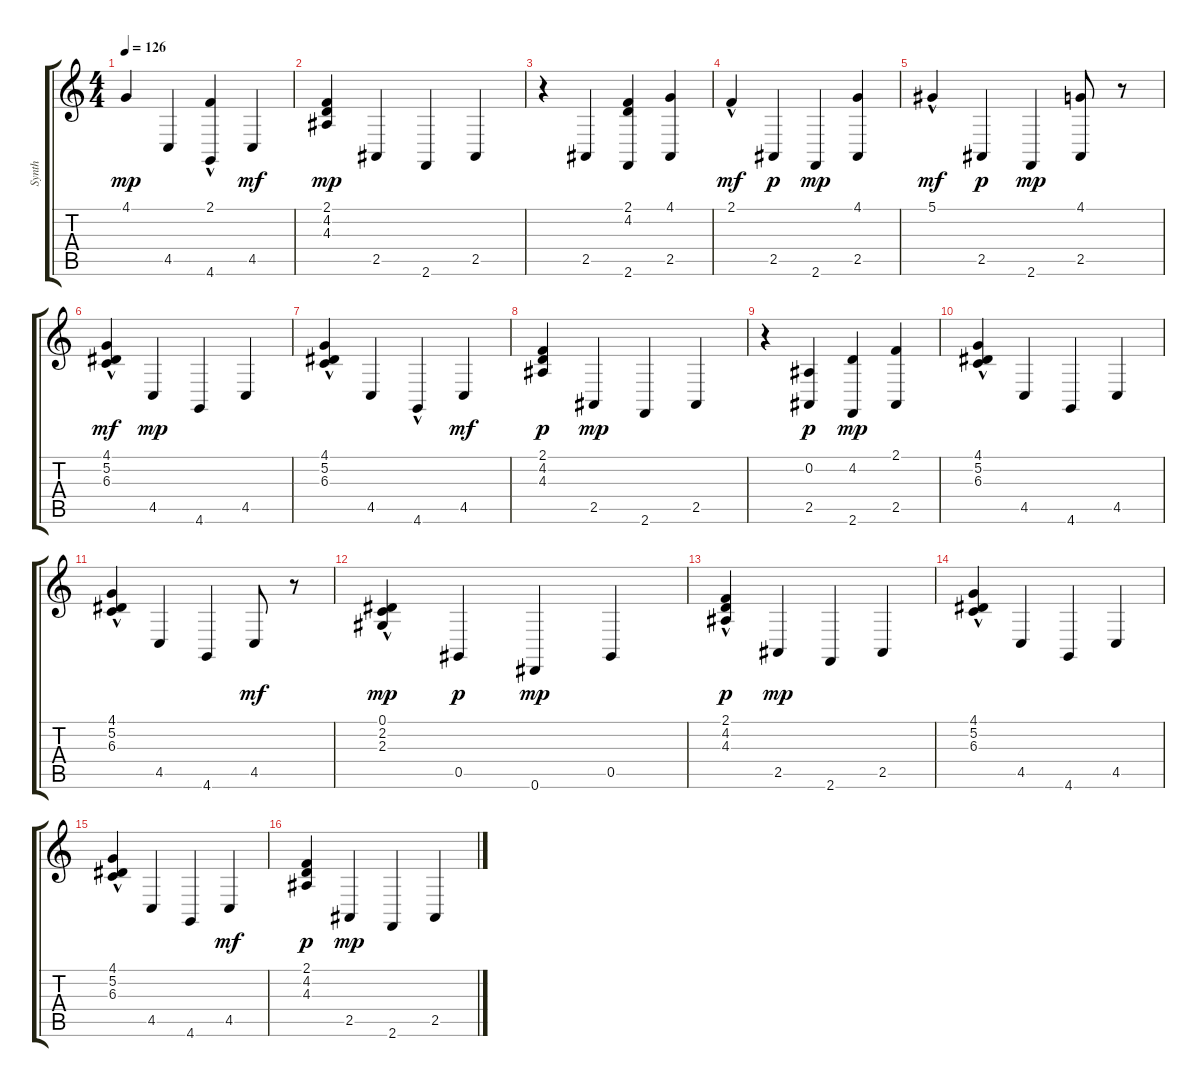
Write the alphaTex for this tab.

\track ("Synth" "Synth") {instrument electricgrandpiano}
\staff {score tabs}
\tuning (Eb4 Bb3 Gb3 Db3 Ab2 Eb2) {hide}
\ts (4 4)
\tempo 126
\clef g2
\ks c
4.1.4{dy mp} 4.5.4 (2.1{hac} 4.6{hac}).4 4.5.4{dy mf} |
(2.1 4.2 4.3).4{dy mp} 2.5.4 2.6.4 2.5.4 |
r.4 2.5.4 (2.1 4.2 2.6).4 (4.1 2.5).4 |
2.1{hac}.4{dy mf} 2.5.4{dy p} 2.6.4{dy mp} (4.1 2.5).4 |
5.1{hac}.4{dy mf} 2.5.4{dy p} 2.6.4{dy mp} (4.1 2.5).8 r.8 |
(4.1{hac} 5.2{hac} 6.3{hac}).4{dy mf} 4.5.4{dy mp} 4.6.4 4.5.4 |
(4.1{hac} 5.2{hac} 6.3{hac}).4 4.5.4 4.6{hac}.4 4.5.4{dy mf} |
(2.1 4.2 4.3).4{dy p} 2.5.4{dy mp} 2.6.4 2.5.4 |
r.4 (0.2 2.5).4{dy p} (4.2 2.6).4{dy mp} (2.1 2.5).4 |
(4.1{hac} 5.2{hac} 6.3{hac}).4 4.5.4 4.6.4 4.5.4 |
(4.1{hac} 5.2{hac} 6.3{hac}).4 4.5.4 4.6.4 4.5.8{dy mf} r.8 |
(0.1{hac} 2.2{hac} 2.3{hac}).4{dy mp} 0.5.4{dy p} 0.6.4{dy mp} 0.5.4 |
(2.1{hac} 4.2{hac} 4.3{hac}).4{dy p} 2.5.4{dy mp} 2.6.4 2.5.4 |
(4.1{hac} 5.2{hac} 6.3{hac}).4 4.5.4 4.6.4 4.5.4 |
(4.1{hac} 5.2{hac} 6.3{hac}).4 4.5.4 4.6.4 4.5.4{dy mf} |
(2.1 4.2 4.3).4{dy p} 2.5.4{dy mp} 2.6.4 2.5.4
